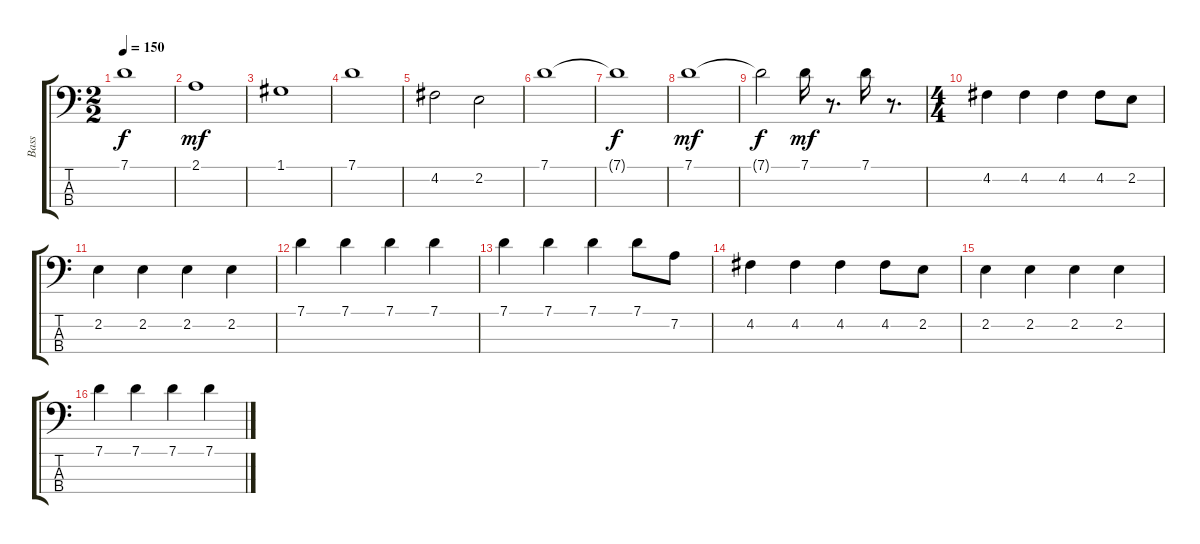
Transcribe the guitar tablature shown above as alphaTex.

\track ("Bass" "Bass") {instrument fretlessbass}
\staff {score tabs}
\tuning (G2 D2 A1 E1) {hide}
\ts (2 2)
\tempo 150
\clef f4
\ks c
7.1{t}.1{dy f} |
2.1.1{dy mf} |
1.1.1 |
7.1.1 |
4.2.2 2.2.2 |
7.1.1 |
7.1{t}.1{dy f} |
7.1.1{dy mf} |
7.1{t}.2{dy f} 7.1.16{dy mf} r.8{d} 7.1.16 r.8{d} |
\ts (4 4)
4.2.4 4.2.4 4.2.4 4.2.8 2.2.8 |
2.2.4 2.2.4 2.2.4 2.2.4 |
7.1.4 7.1.4 7.1.4 7.1.4 |
7.1.4 7.1.4 7.1.4 7.1.8 7.2.8 |
4.2.4 4.2.4 4.2.4 4.2.8 2.2.8 |
2.2.4 2.2.4 2.2.4 2.2.4 |
7.1.4 7.1.4 7.1.4 7.1.4
